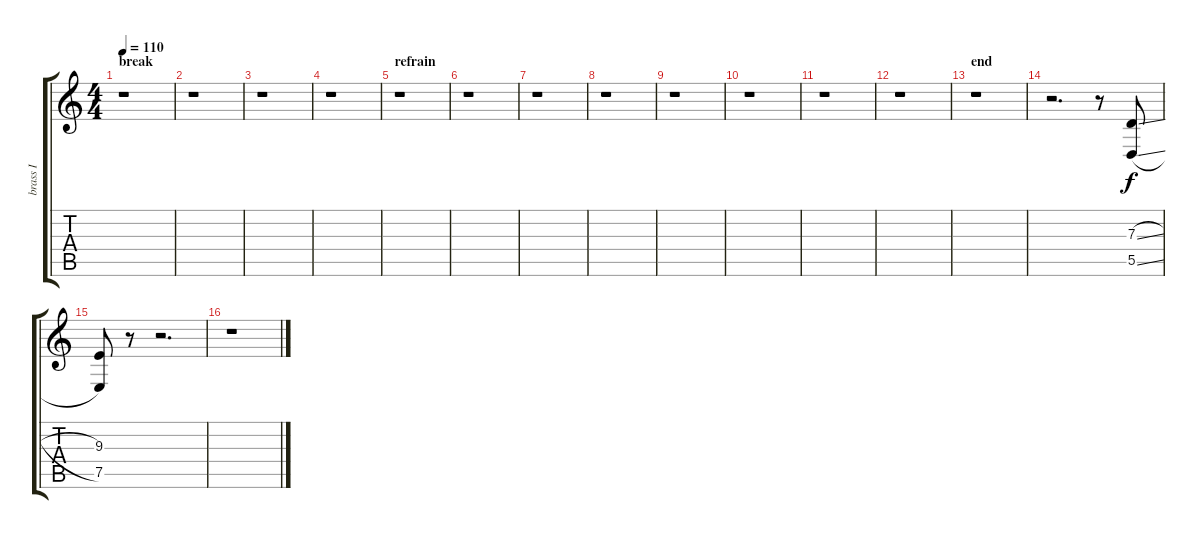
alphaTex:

\track ("brass I" "brass I") {instrument brasssection}
\staff {score tabs}
\tuning (E4 B3 G3 D3 A2 E2) {hide}
\ts (4 4)
\section ("" "break")
\tempo 110
\clef g2
\ks aminor
r.1{dy f} |
r.1 |
r.1 |
r.1 |
\section ("" "refrain")
r.1 |
r.1 |
r.1 |
r.1 |
r.1 |
r.1 |
r.1 |
r.1 |
\section ("" "end")
r.1 |
r.2{d} r.8 (7.3{sl} 5.5{sl}).8 |
(9.3 7.5).8 r.8 r.2{d} |
r.1
